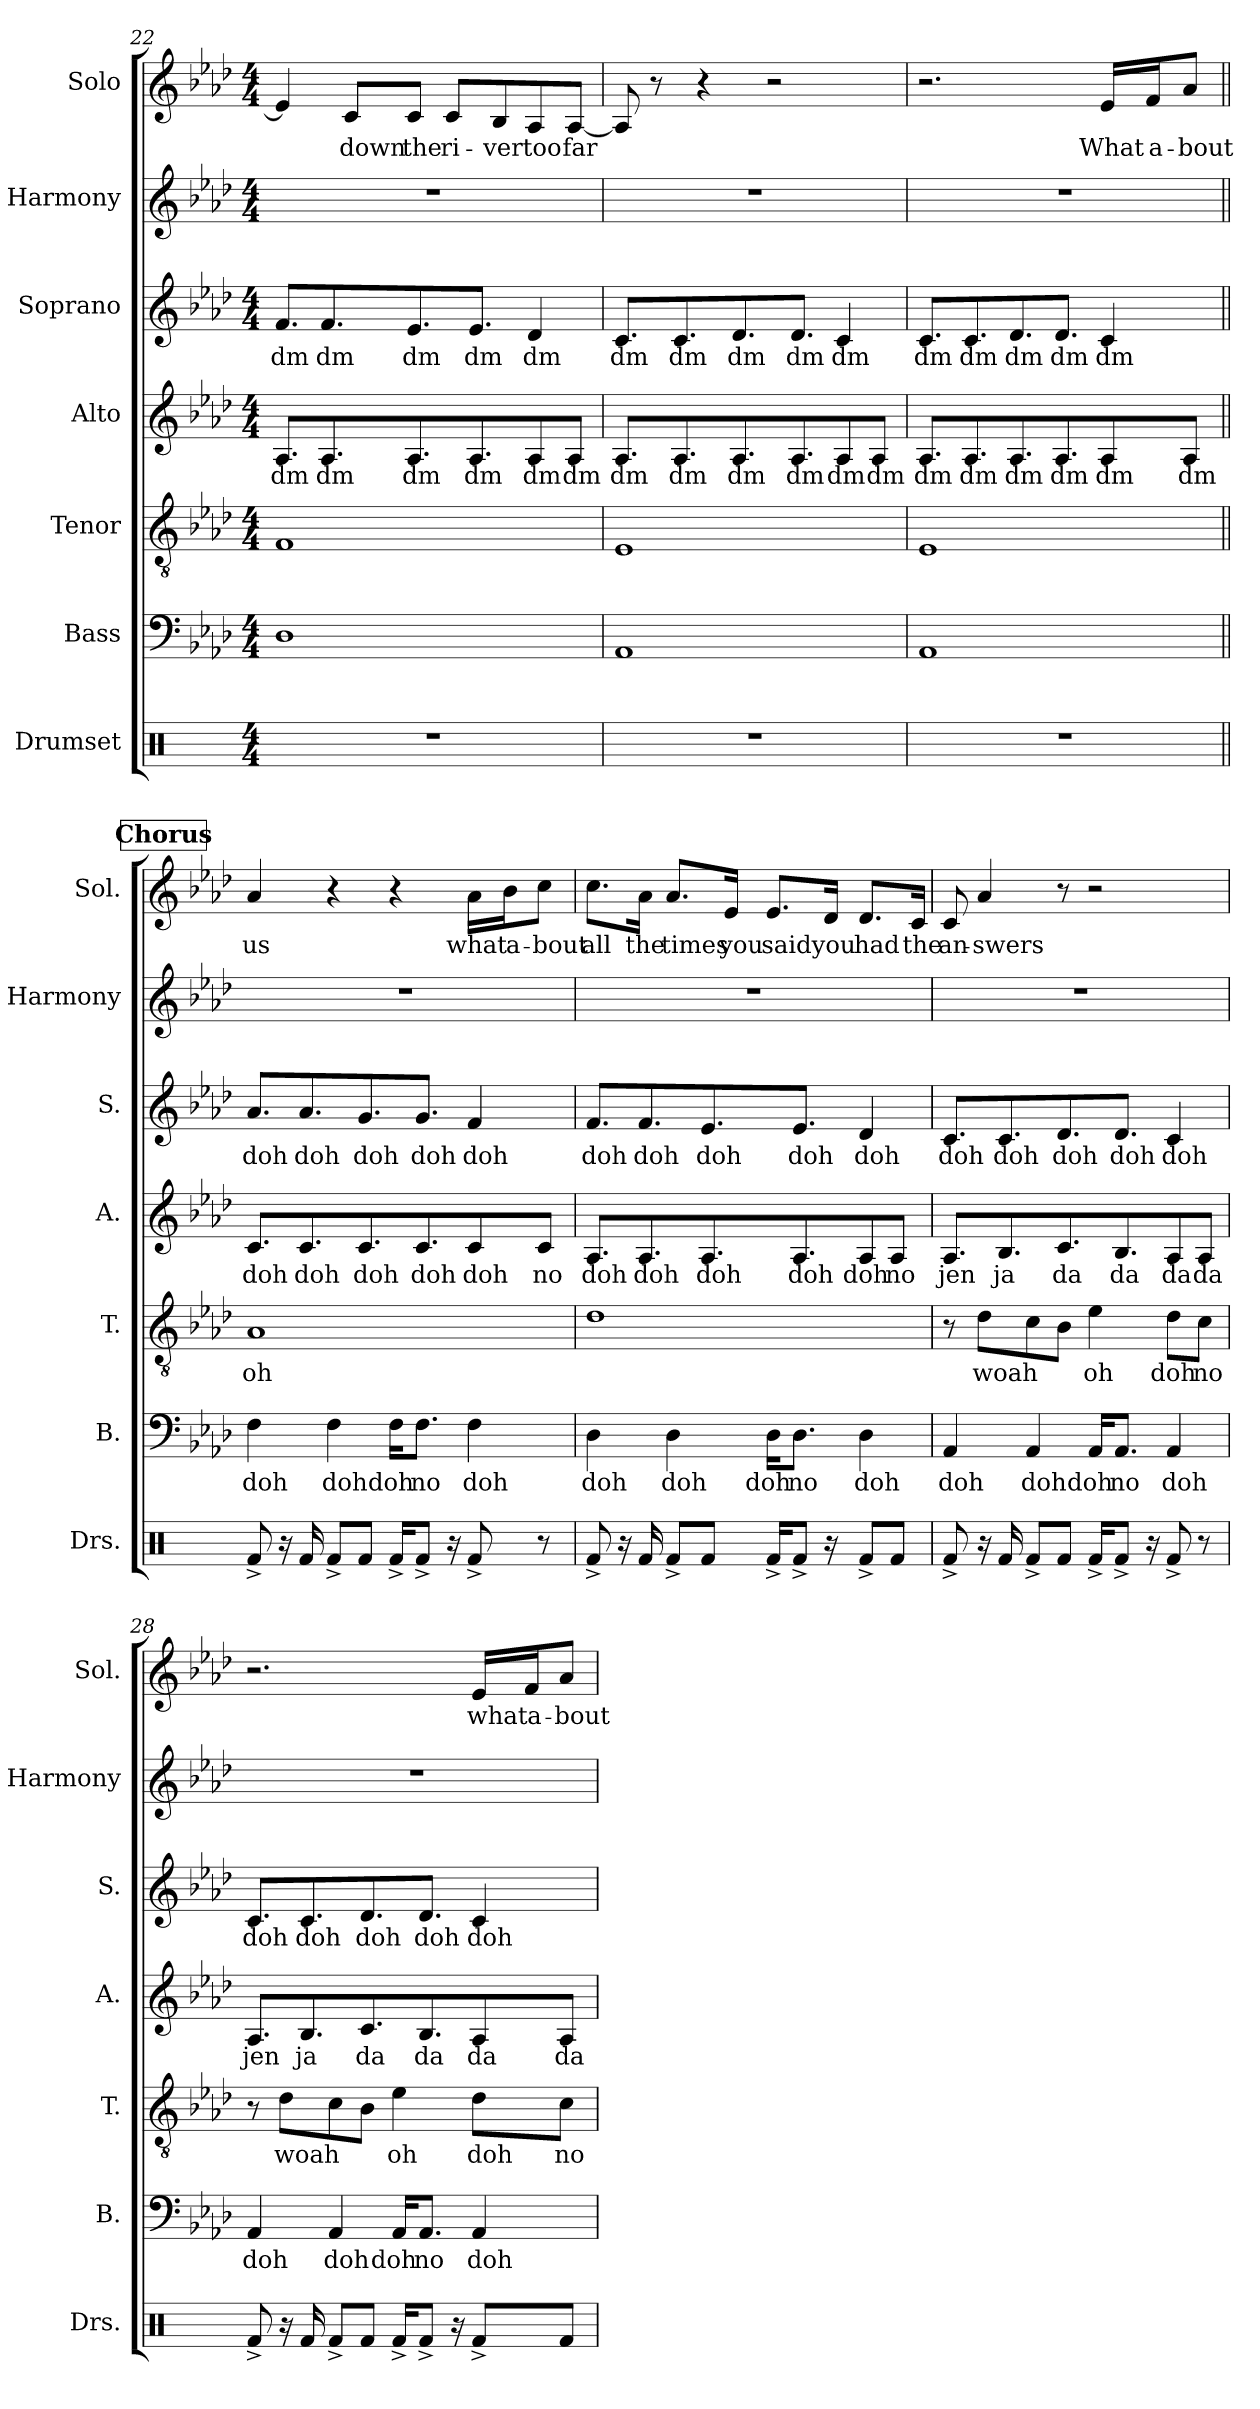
**kern	**kern	**text	**kern	**text	**kern	**text	**kern	**text	**kern	**kern	**text
*part7	*part6	*part6	*part5	*part5	*part4	*part4	*part3	*part3	*part2	*part1	*part1
*staff7	*staff6	*staff6	*staff5	*staff5	*staff4	*staff4	*staff3	*staff3	*staff2	*staff1	*staff1
*I"Drumset	*I"Bass	*	*I"Tenor	*	*I"Alto	*	*I"Soprano	*	*I"Harmony	*I"Solo	*
*I'Drs.	*I'B.	*	*I'T.	*	*I'A.	*	*I'S.	*	*I'Harmony	*I'Sol.	*
*clefX	*clefF4	*	*clefGv2	*	*clefG2	*	*clefG2	*	*clefG2	*clefG2	*
*k[]	*k[b-e-a-d-]	*	*k[b-e-a-d-]	*	*k[b-e-a-d-]	*	*k[b-e-a-d-]	*	*k[b-e-a-d-]	*k[b-e-a-d-]	*
*M4/4	*M4/4	*	*M4/4	*	*M4/4	*	*M4/4	*	*M4/4	*M4/4	*
=22	=22	=22	=22	=22	=22	=22	=22	=22	=22	=22	=22
!	!	!	!	!	!	!LO:LY:b	!	!LO:LY:b	!	!	!
1r	1D-	.	1F	.	8.A-/L	dm	8.f/L	dm	1r	4e-/]	.
!	!	!	!	!	!	!LO:LY:b	!	!LO:LY:b	!	!	!
.	.	.	.	.	8.A-/	dm	8.f/	dm	.	.	.
!	!	!	!	!	!	!	!	!	!	!	!LO:LY:b
.	.	.	.	.	.	.	.	.	.	8c/L	down
!	!	!	!	!	!	!LO:LY:b	!	!LO:LY:b	!	!	!LO:LY:b
.	.	.	.	.	8.A-/	dm	8.e-/	dm	.	8c/J	the
!	!	!	!	!	!	!	!	!	!	!	!LO:LY:b
.	.	.	.	.	.	.	.	.	.	8c/L	ri-
!	!	!	!	!	!	!LO:LY:b	!	!LO:LY:b	!	!	!
.	.	.	.	.	8.A-/	dm	8.e-/J	dm	.	.	.
!	!	!	!	!	!	!	!	!	!	!	!LO:LY:b
.	.	.	.	.	.	.	.	.	.	8B-/	-ver
!	!	!	!	!	!	!LO:LY:b	!	!LO:LY:b	!	!	!LO:LY:b
.	.	.	.	.	8A-/	dm	4d-/	dm	.	8A-/	too
!	!	!	!	!	!	!LO:LY:b	!	!	!	!	!LO:LY:b
.	.	.	.	.	8A-/J	dm	.	.	.	[8A-/J	far
=23	=23	=23	=23	=23	=23	=23	=23	=23	=23	=23	=23
!	!	!	!	!	!	!LO:LY:b	!	!LO:LY:b	!	!	!
1r	1AA-	.	1E-	.	8.A-/L	dm	8.c/L	dm	1r	8A-/]	.
.	.	.	.	.	.	.	.	.	.	8r	.
!	!	!	!	!	!	!LO:LY:b	!	!LO:LY:b	!	!	!
.	.	.	.	.	8.A-/	dm	8.c/	dm	.	.	.
.	.	.	.	.	.	.	.	.	.	4r	.
!	!	!	!	!	!	!LO:LY:b	!	!LO:LY:b	!	!	!
.	.	.	.	.	8.A-/	dm	8.d-/	dm	.	.	.
.	.	.	.	.	.	.	.	.	.	2r	.
!	!	!	!	!	!	!LO:LY:b	!	!LO:LY:b	!	!	!
.	.	.	.	.	8.A-/	dm	8.d-/J	dm	.	.	.
!	!	!	!	!	!	!LO:LY:b	!	!LO:LY:b	!	!	!
.	.	.	.	.	8A-/	dm	4c/	dm	.	.	.
!	!	!	!	!	!	!LO:LY:b	!	!	!	!	!
.	.	.	.	.	8A-/J	dm	.	.	.	.	.
=24	=24	=24	=24	=24	=24	=24	=24	=24	=24	=24	=24
!	!	!	!	!	!	!LO:LY:b	!	!LO:LY:b	!	!	!
1r	1AA-	.	1E-	.	8.A-/L	dm	8.c/L	dm	1r	2.r	.
!	!	!	!	!	!	!LO:LY:b	!	!LO:LY:b	!	!	!
.	.	.	.	.	8.A-/	dm	8.c/	dm	.	.	.
!	!	!	!	!	!	!LO:LY:b	!	!LO:LY:b	!	!	!
.	.	.	.	.	8.A-/	dm	8.d-/	dm	.	.	.
!	!	!	!	!	!	!LO:LY:b	!	!LO:LY:b	!	!	!
.	.	.	.	.	8.A-/	dm	8.d-/J	dm	.	.	.
!	!	!	!	!	!	!LO:LY:b	!	!LO:LY:b	!	!	!LO:LY:b
.	.	.	.	.	8A-/	dm	4c/	dm	.	16e-/LL	What
!	!	!	!	!	!	!	!	!	!	!	!LO:LY:b
.	.	.	.	.	.	.	.	.	.	16f/J	a-
!	!	!	!	!	!	!LO:LY:b	!	!	!	!	!LO:LY:b
.	.	.	.	.	8A-/J	dm	.	.	.	8a-/J	-bout
!!LO:PB:g=z
!!LO:REH:place=s1:a:B:fs=14:t=Chorus
=25||	=25||	=25||	=25||	=25||	=25||	=25||	=25||	=25||	=25||	=25||	=25||
!	!	!LO:LY:b	!	!LO:LY:b	!	!LO:LY:b	!	!LO:LY:b	!	!	!LO:LY:b
8Rf^/	4F\	doh	1A-	oh	8.c/L	doh	8.a-/L	doh	1r	4a-/	us
16r	.	.	.	.	.	.	.	.	.	.	.
!	!	!	!	!	!	!LO:LY:b	!	!LO:LY:b	!	!	!
16Rf/	.	.	.	.	8.c/	doh	8.a-/	doh	.	.	.
!	!	!LO:LY:b	!	!	!	!	!	!	!	!	!
8Rf^/L	4F\	doh	.	.	.	.	.	.	.	4r	.
!	!	!	!	!	!	!LO:LY:b	!	!LO:LY:b	!	!	!
8Rf/J	.	.	.	.	8.c/	doh	8.g/	doh	.	.	.
!	!	!LO:LY:b	!	!	!	!	!	!	!	!	!
16Rf^/KL	16F\KL	doh	.	.	.	.	.	.	.	4r	.
!	!	!LO:LY:b	!	!	!	!LO:LY:b	!	!LO:LY:b	!	!	!
8Rf^/J	8.F\J	no	.	.	8.c/	doh	8.g/J	doh	.	.	.
16r	.	.	.	.	.	.	.	.	.	.	.
!	!	!LO:LY:b	!	!	!	!LO:LY:b	!	!LO:LY:b	!	!	!LO:LY:b
8Rf^/	4F\	doh	.	.	8c/	doh	4f/	doh	.	16a-\LL	what
!	!	!	!	!	!	!	!	!	!	!	!LO:LY:b
.	.	.	.	.	.	.	.	.	.	16b-\J	a-
!	!	!	!	!	!	!LO:LY:b	!	!	!	!	!LO:LY:b
8r	.	.	.	.	8c/J	no	.	.	.	8cc\J	-bout
=26	=26	=26	=26	=26	=26	=26	=26	=26	=26	=26	=26
!	!	!LO:LY:b	!	!	!	!LO:LY:b	!	!LO:LY:b	!	!	!LO:LY:b
8Rf^/	4D-\	doh	1d-	.	8.A-/L	doh	8.f/L	doh	1r	8.cc\L	all
16r	.	.	.	.	.	.	.	.	.	.	.
!	!	!	!	!	!	!LO:LY:b	!	!LO:LY:b	!	!	!LO:LY:b
16Rf/	.	.	.	.	8.A-/	doh	8.f/	doh	.	16a-\Jk	the
!	!	!LO:LY:b	!	!	!	!	!	!	!	!	!LO:LY:b
8Rf^/L	4D-\	doh	.	.	.	.	.	.	.	8.a-/L	times
!	!	!	!	!	!	!LO:LY:b	!	!LO:LY:b	!	!	!
8Rf/J	.	.	.	.	8.A-/	doh	8.e-/	doh	.	.	.
!	!	!	!	!	!	!	!	!	!	!	!LO:LY:b
.	.	.	.	.	.	.	.	.	.	16e-/Jk	you
!	!	!LO:LY:b	!	!	!	!	!	!	!	!	!LO:LY:b
16Rf^/KL	16D-\KL	doh	.	.	.	.	.	.	.	8.e-/L	said
!	!	!LO:LY:b	!	!	!	!LO:LY:b	!	!LO:LY:b	!	!	!
8Rf^/J	8.D-\J	no	.	.	8.A-/	doh	8.e-/J	doh	.	.	.
!	!	!	!	!	!	!	!	!	!	!	!LO:LY:b
16r	.	.	.	.	.	.	.	.	.	16d-/Jk	you
!	!	!LO:LY:b	!	!	!	!LO:LY:b	!	!LO:LY:b	!	!	!LO:LY:b
8Rf^/L	4D-\	doh	.	.	8A-/	doh	4d-/	doh	.	8.d-/L	had
!	!	!	!	!	!	!LO:LY:b	!	!	!	!	!
8Rf/J	.	.	.	.	8A-/J	no	.	.	.	.	.
!	!	!	!	!	!	!	!	!	!	!	!LO:LY:b
.	.	.	.	.	.	.	.	.	.	16c/Jk	the
=27	=27	=27	=27	=27	=27	=27	=27	=27	=27	=27	=27
!	!	!LO:LY:b	!	!	!	!LO:LY:b	!	!LO:LY:b	!	!	!LO:LY:b
8Rf^/	4AA-/	doh	8r	.	8.A-/L	jen	8.c/L	doh	1r	8c/	an-
!	!	!	!	!LO:LY:b	!	!	!	!	!	!	!LO:LY:b
16r	.	.	8d-\L	woah	.	.	.	.	.	4a-/	-swers
!	!	!	!	!	!	!LO:LY:b	!	!LO:LY:b	!	!	!
16Rf/	.	.	.	.	8.B-/	ja	8.c/	doh	.	.	.
!	!	!LO:LY:b	!	!	!	!	!	!	!	!	!
8Rf^/L	4AA-/	doh	8c\	.	.	.	.	.	.	.	.
!	!	!	!	!	!	!LO:LY:b	!	!LO:LY:b	!	!	!
8Rf/J	.	.	8B-\J	.	8.c/	da	8.d-/	doh	.	8r	.
!	!	!LO:LY:b	!	!LO:LY:b	!	!	!	!	!	!	!
16Rf^/KL	16AA-/KL	doh	4e-\	oh	.	.	.	.	.	2r	.
!	!	!LO:LY:b	!	!	!	!LO:LY:b	!	!LO:LY:b	!	!	!
8Rf^/J	8.AA-/J	no	.	.	8.B-/	da	8.d-/J	doh	.	.	.
16r	.	.	.	.	.	.	.	.	.	.	.
!	!	!LO:LY:b	!	!LO:LY:b	!	!LO:LY:b	!	!LO:LY:b	!	!	!
8Rf^/	4AA-/	doh	8d-\L	doh	8A-/	da	4c/	doh	.	.	.
!	!	!	!	!LO:LY:b	!	!LO:LY:b	!	!	!	!	!
8r	.	.	8c\J	no	8A-/J	da	.	.	.	.	.
!!LO:LB:g=z
=28	=28	=28	=28	=28	=28	=28	=28	=28	=28	=28	=28
!	!	!LO:LY:b	!	!	!	!LO:LY:b	!	!LO:LY:b	!	!	!
8Rf^/	4AA-/	doh	8r	.	8.A-/L	jen	8.c/L	doh	1r	2.r	.
!	!	!	!	!LO:LY:b	!	!	!	!	!	!	!
16r	.	.	8d-\L	woah	.	.	.	.	.	.	.
!	!	!	!	!	!	!LO:LY:b	!	!LO:LY:b	!	!	!
16Rf/	.	.	.	.	8.B-/	ja	8.c/	doh	.	.	.
!	!	!LO:LY:b	!	!	!	!	!	!	!	!	!
8Rf^/L	4AA-/	doh	8c\	.	.	.	.	.	.	.	.
!	!	!	!	!	!	!LO:LY:b	!	!LO:LY:b	!	!	!
8Rf/J	.	.	8B-\J	.	8.c/	da	8.d-/	doh	.	.	.
!	!	!LO:LY:b	!	!LO:LY:b	!	!	!	!	!	!	!
16Rf^/KL	16AA-/KL	doh	4e-\	oh	.	.	.	.	.	.	.
!	!	!LO:LY:b	!	!	!	!LO:LY:b	!	!LO:LY:b	!	!	!
8Rf^/J	8.AA-/J	no	.	.	8.B-/	da	8.d-/J	doh	.	.	.
16r	.	.	.	.	.	.	.	.	.	.	.
!	!	!LO:LY:b	!	!LO:LY:b	!	!LO:LY:b	!	!LO:LY:b	!	!	!LO:LY:b
8Rf^/L	4AA-/	doh	8d-\L	doh	8A-/	da	4c/	doh	.	16e-/LL	what
!	!	!	!	!	!	!	!	!	!	!	!LO:LY:b
.	.	.	.	.	.	.	.	.	.	16f/J	a-
!	!	!	!	!LO:LY:b	!	!LO:LY:b	!	!	!	!	!LO:LY:b
8Rf/J	.	.	8c\J	no	8A-/J	da	.	.	.	8a-/J	-bout
=	=	=	=	=	=	=	=	=	=	=	=
*-	*-	*-	*-	*-	*-	*-	*-	*-	*-	*-	*-
